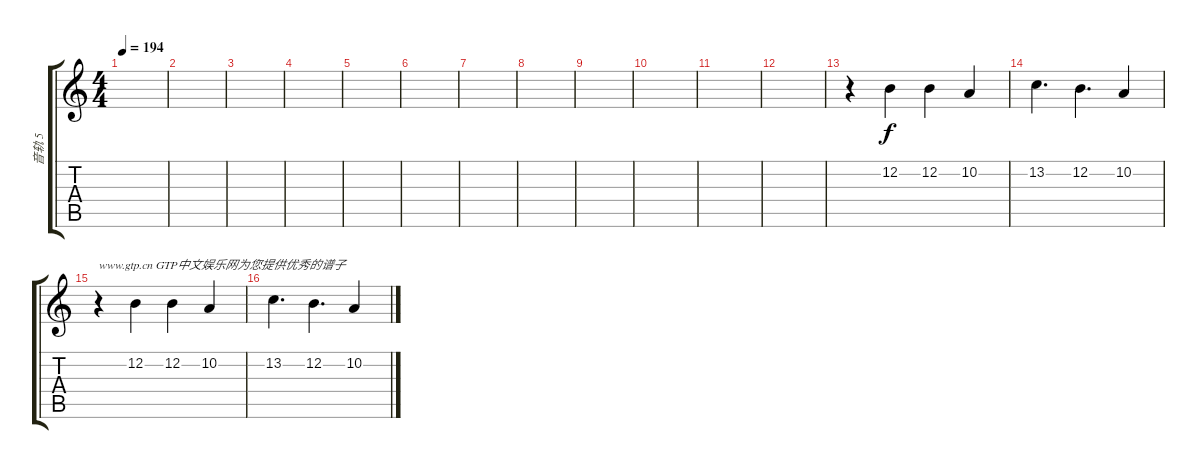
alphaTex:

\track ("音轨 5" "音轨 5") {instrument tangoaccordion}
\staff {score tabs}
\tuning (E4 B3 G3 D3 A2 E2) {hide}
\ts (4 4)
\tempo 194
\clef g2
\ks c
|
|
|
|
|
|
|
|
|
|
|
|
r.4 12.2.4 12.2.4 10.2.4 |
13.2.4{d} 12.2.4{d} 10.2.4 |
r.4{txt "www.gtp.cn GTP中文娱乐网为您提供优秀的谱子"} 12.2.4 12.2.4 10.2.4 |
13.2.4{d} 12.2.4{d} 10.2.4
